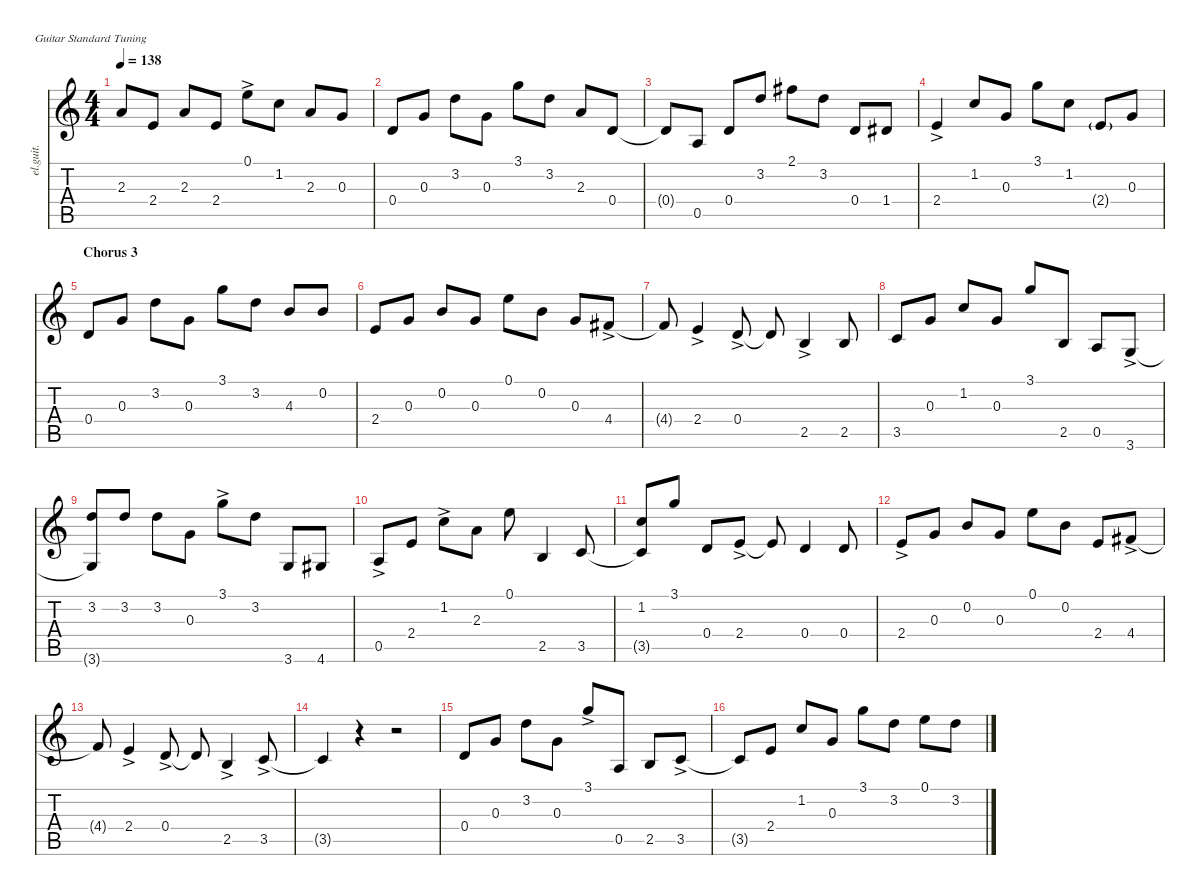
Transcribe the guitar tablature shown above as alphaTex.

\defaultSystemsLayout 4
\hideDynamics
\bracketExtendMode nobrackets
\otherSystemsTrackNameOrientation horizontal
\track ("Lead Guitar (Don Felder)" "el.guit.") {instrument electricguitarclean}
\staff {score tabs}
\tuning (E4 B3 G3 D3 A2 E2)
\ts (4 4)
\tempo 138
\clef g2
\ks c
2.3.8{dy f beam Up} 2.4.8{beam Up} 2.3.8{beam Up} 2.4.8{beam Up} 0.1{ac}.8{dy ff beam Down} 1.2.8{dy f beam Down} 2.3.8{beam Up} 0.3.8{beam Up} |
0.4.8{beam Up} 0.3.8{beam Up} 3.2.8{beam Down} 0.3.8{beam Down} 3.1.8{beam Down} 3.2.8{beam Down} 2.3.8{beam Up} 0.4.8{beam Up} |
0.4{t}.8{beam Up} 0.5.8{beam Up} 0.4.8{beam Up} 3.2.8{beam Up} 2.1{acc #}.8{beam Down} 3.2.8{beam Down} 0.4.8{beam Up} 1.4{acc #}.8{beam Up} |
2.4{ac}.4{dy ff beam Up} 1.2.8{dy f beam Up} 0.3.8{beam Up} 3.1.8{beam Down} 1.2.8{beam Down} 2.4{g}.8{dy mf beam Up} 0.3.8{dy f beam Up} |
\section ("" "Chorus 3")
0.4.8{beam Up} 0.3.8{beam Up} 3.2.8{beam Down} 0.3.8{beam Down} 3.1.8{beam Down} 3.2.8{beam Down} 4.3.8{beam Up} 0.2.8{beam Up} |
2.4.8{beam Up} 0.3.8{beam Up} 0.2.8{beam Up} 0.3.8{beam Up} 0.1.8{beam Down} 0.2.8{beam Down} 0.3.8{beam Up} 4.4{ac acc #}.8{dy ff beam Up} |
4.4{t acc #}.8{dy f beam Up} 2.4{ac}.4{dy ff beam Up} 0.4{ac}.8{beam Up} 0.4{t}.8{dy f beam Up} 2.5{ac}.4{dy ff beam Up} 2.5.8{dy f beam Up} |
3.5.8{beam Up} 0.3.8{beam Up} 1.2.8{beam Up} 0.3.8{beam Up} 3.1.8{beam Up} 2.5.8{beam Up} 0.5.8{beam Up} 3.6{ac}.8{dy ff beam Up} |
(3.2 3.6{t}).8{dy f beam Up} 3.2.8{beam Up} 3.2.8{beam Down} 0.3.8{beam Down} 3.1{ac}.8{dy ff beam Down} 3.2.8{dy f beam Down} 3.6.8{beam Up} 4.6{acc #}.8{beam Up} |
0.5{ac}.8{dy ff beam Up} 2.4.8{dy f beam Up} 1.2{ac}.8{dy ff beam Down} 2.3.8{dy f beam Down} 0.1.8{beam Down} 2.5.4{beam Up} 3.5.8{beam Up} |
(1.2 3.5{t}).8{beam Up} 3.1.8{beam Up} 0.4.8{beam Up} 2.4{ac}.8{dy ff beam Up} 2.4{t}.8{dy f beam Up} 0.4.4{beam Up} 0.4.8{beam Up} |
2.4{ac}.8{dy ff beam Up} 0.3.8{dy f beam Up} 0.2.8{beam Up} 0.3.8{beam Up} 0.1.8{beam Down} 0.2.8{beam Down} 2.4.8{beam Up} 4.4{ac acc #}.8{dy ff beam Up} |
4.4{t acc #}.8{dy f beam Up} 2.4{ac}.4{dy ff beam Up} 0.4{ac}.8{beam Up} 0.4{t}.8{dy f beam Up} 2.5{ac}.4{dy ff beam Up} 3.5{ac}.8{beam Up} |
3.5{t}.4{dy f beam Up} r.4{beam Up} r.2{beam Up} |
0.4.8{beam Up} 0.3.8{beam Up} 3.2.8{beam Down} 0.3.8{beam Down} 3.1{ac}.8{dy ff beam Up} 0.5.8{dy f beam Up} 2.5.8{beam Up} 3.5{ac}.8{dy ff beam Up} |
3.5{t}.8{dy f beam Up} 2.4.8{beam Up} 1.2.8{beam Up} 0.3.8{beam Up} 3.1.8{beam Down} 3.2.8{beam Down} 0.1.8{beam Down} 3.2.8{beam Down}
